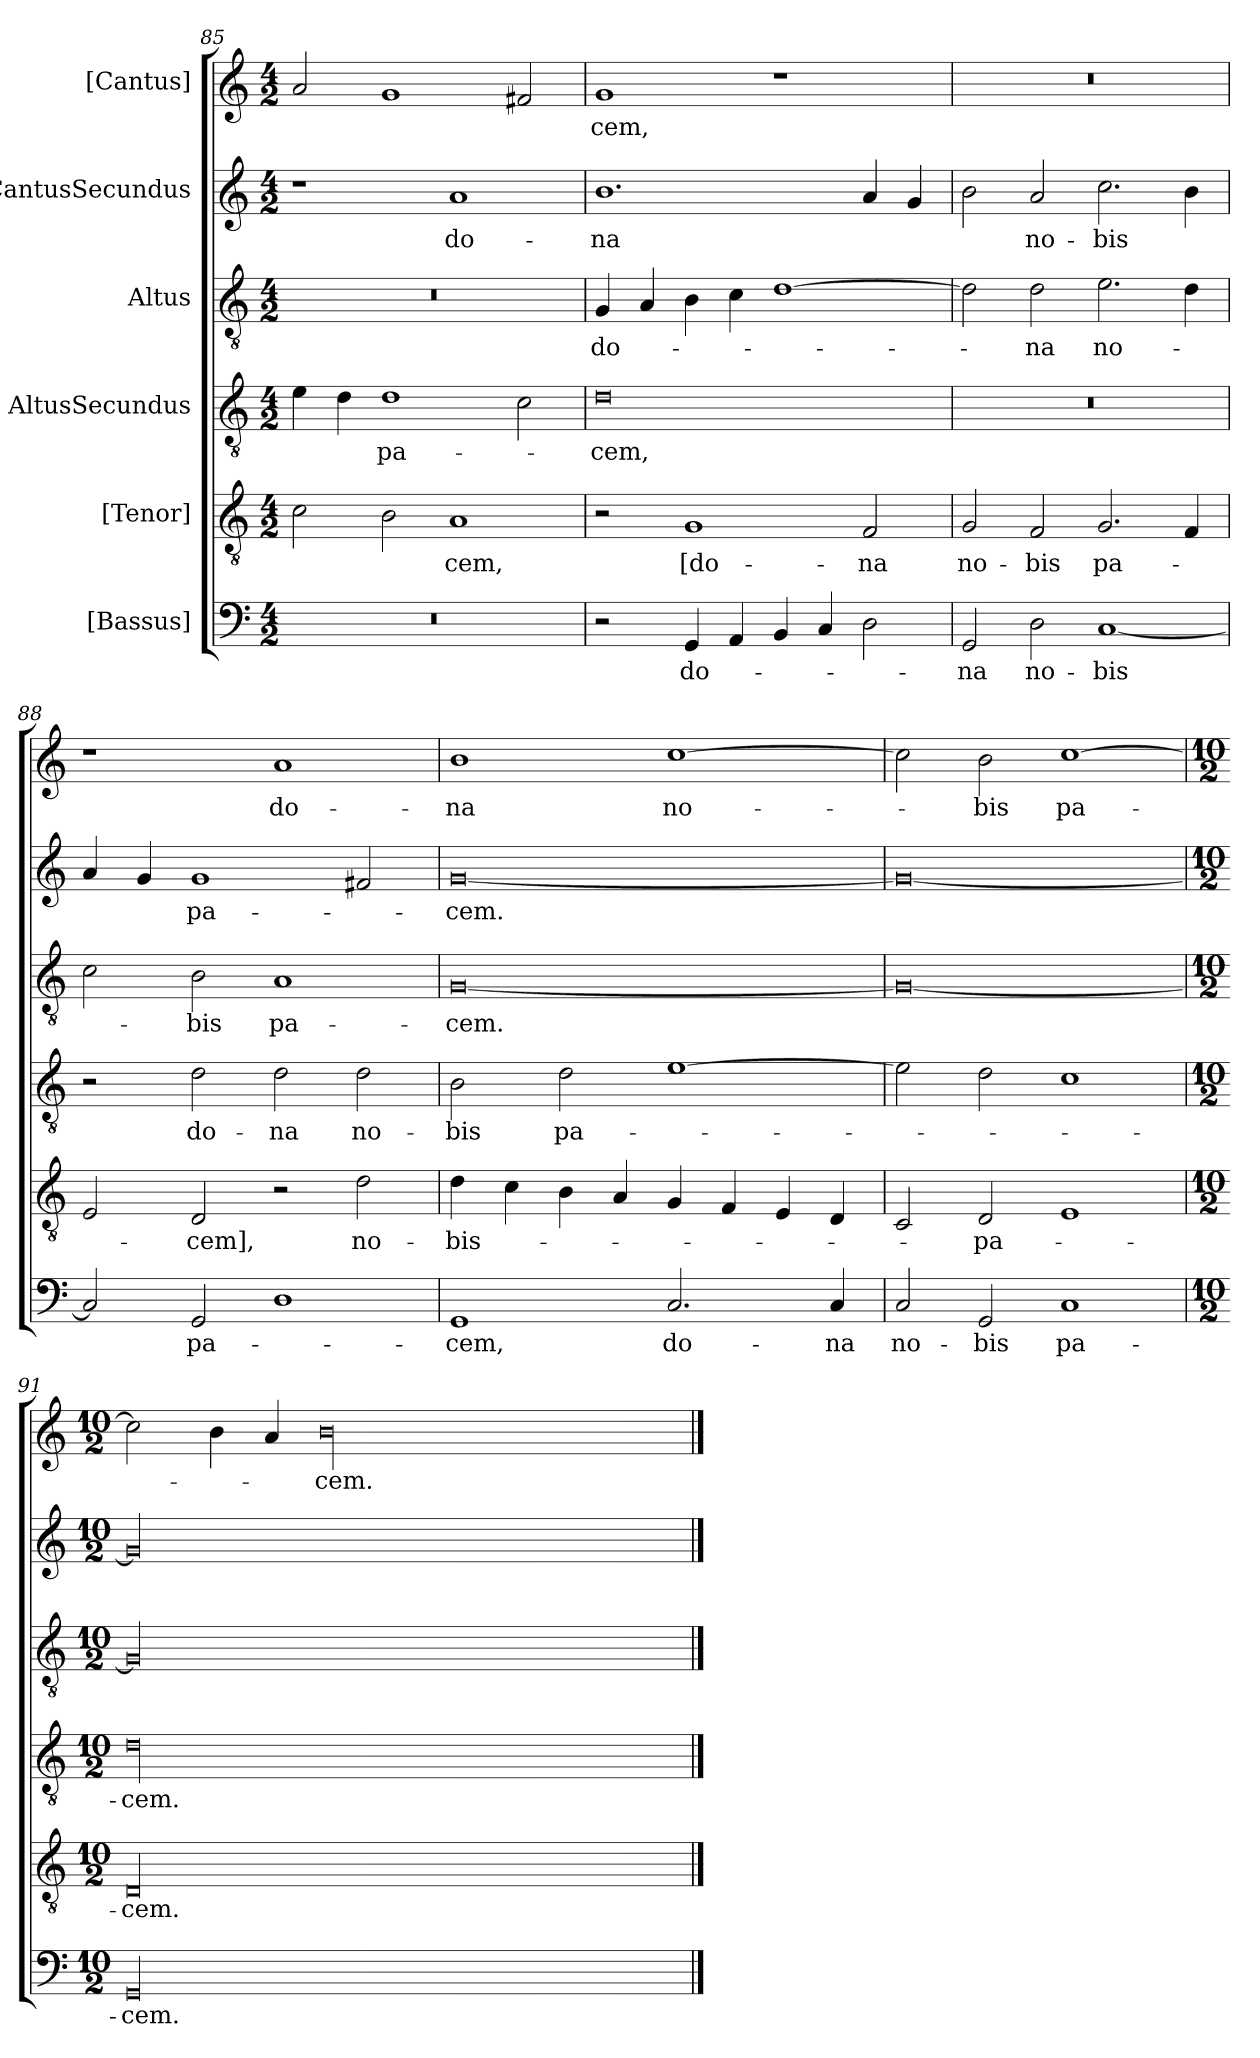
**kern	**text	**kern	**text	**kern	**text	**kern	**text	**kern	**text	**kern	**text
*part6	*part6	*part5	*part5	*part4	*part4	*part3	*part3	*part2	*part2	*part1	*part1
*staff6	*staff6	*staff5	*staff5	*staff4	*staff4	*staff3	*staff3	*staff2	*staff2	*staff1	*staff1
*I"[Bassus]	*	*I"[Tenor]	*	*I"AltusSecundus	*	*I"Altus	*	*I"CantusSecundus	*	*I"[Cantus]	*
*clefF4	*	*clefGv2	*	*clefGv2	*	*clefGv2	*	*clefG2	*	*clefG2	*
*k[]	*	*k[]	*	*k[]	*	*k[]	*	*k[]	*	*k[]	*
*M4/2	*	*M4/2	*	*M4/2	*	*M4/2	*	*M4/2	*	*M4/2	*
=85	=85	=85	=85	=85	=85	=85	=85	=85	=85	=85	=85
0r	.	2c\	.	4e\	.	0r	.	1r	.	2a/	.
.	.	.	.	4d\	.	.	.	.	.	.	.
.	.	2B\	.	1d\	pa-	.	.	.	.	1g/	.
.	.	1A/	-cem,	.	.	.	.	1a/	do-	.	.
.	.	.	.	2c\	.	.	.	.	.	2f#X/	.
=86	=86	=86	=86	=86	=86	=86	=86	=86	=86	=86	=86
2r	.	2r	.	0d\	-cem,	4G/	do-	1.b\	-na	1g/	-cem,
.	.	.	.	.	.	4A/	.	.	.	.	.
4GG/	do-	1G/	[do-	.	.	4B\	.	.	.	.	.
4AA/	.	.	.	.	.	4c\	.	.	.	.	.
4BB/	.	.	.	.	.	[1d\	.	.	.	1r	.
4C/	.	.	.	.	.	.	.	.	.	.	.
2D\	.	2F/	-na	.	.	.	.	4a/	.	.	.
.	.	.	.	.	.	.	.	4g/	.	.	.
=87	=87	=87	=87	=87	=87	=87	=87	=87	=87	=87	=87
2GG/	-na	2G/	no-	0r	.	2d\]	.	2b\	.	0r	.
2D\	no-	2F/	-bis	.	.	2d\	-na	2a/	no-	.	.
[1C/	-bis	2.G/	pa-	.	.	2.e\	no-	2.cc\	-bis	.	.
.	.	4F/	.	.	.	4d\	.	4b\	.	.	.
=88	=88	=88	=88	=88	=88	=88	=88	=88	=88	=88	=88
2C/]	.	2E/	.	2r	.	2c\	.	4a/	.	1r	.
.	.	.	.	.	.	.	.	4g/	.	.	.
2GG/	pa-	2D/	-cem],	2d\	do-	2B\	-bis	1g/	pa-	.	.
1D\	.	2r	.	2d\	-na	1A/	pa-	.	.	1a/	do-
.	.	2d\	no-	2d\	no-	.	.	2f#X/	.	.	.
=89	=89	=89	=89	=89	=89	=89	=89	=89	=89	=89	=89
1GG/	-cem,	4d\	bis-	2B\	-bis	[0G/	-cem.	[0g/	-cem.	1b\	-na
.	.	4c\	.	.	.	.	.	.	.	.	.
.	.	4B\	.	2d\	pa-	.	.	.	.	.	.
.	.	4A/	.	.	.	.	.	.	.	.	.
2.C/	do-	4G/	.	[1e\	.	.	.	.	.	[1cc\	no-
.	.	4F/	.	.	.	.	.	.	.	.	.
.	.	4E/	.	.	.	.	.	.	.	.	.
4C/	-na	4D/	.	.	.	.	.	.	.	.	.
=90	=90	=90	=90	=90	=90	=90	=90	=90	=90	=90	=90
2C/	no-	2C/	.	2e\]	.	0G/_	.	0g/_	.	2cc\]	.
2GG/	-bis	2D/	pa-	2d\	.	.	.	.	.	2b\	-bis
1C/	pa-	1E/	.	1c\	.	.	.	.	.	[1cc\	pa-
=91	=91	=91	=91	=91	=91	=91	=91	=91	=91	=91	=91
*M10/2	*	*M10/2	*	*M10/2	*	*M10/2	*	*M10/2	*	*M10/2	*
00GG/	-cem.	00D/	-cem.	00d\	-cem.	00G/]	.	00g/]	.	2cc\]	.
.	.	.	.	.	.	.	.	.	.	4b\	.
.	.	.	.	.	.	.	.	.	.	4a/	.
.	.	.	.	.	.	.	.	.	.	00b\	-cem.
1ryy	.	1ryy	.	1ryy	.	1ryy	.	1ryy	.	.	.
==	==	==	==	==	==	==	==	==	==	==	==
*-	*-	*-	*-	*-	*-	*-	*-	*-	*-	*-	*-
